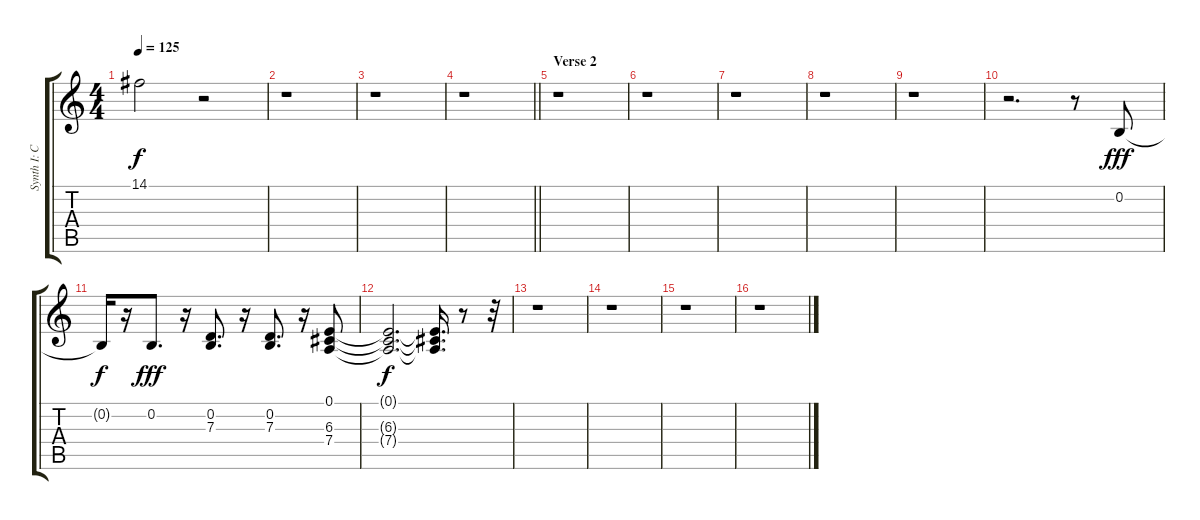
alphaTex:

\track ("Synth I: Christine McVie" "Synth I: C") {instrument stringensemble1}
\staff {score tabs}
\tuning (E4 B3 G3 D3 A2 E2) {hide}
\ts (4 4)
\tempo 125
\clef g2
\ks c
14.1{t}.2{dy f} r.2 |
r.1 |
r.1 |
\barLineRight lightlight
r.1 |
\section ("" "Verse 2")
r.1 |
r.1 |
r.1 |
r.1 |
r.1 |
r.2{d} r.8 0.2.8{dy fff volume 14 instrument blownbottle} |
0.2{t}.16{dy f} r.16 0.2.8{d dy fff} r.16 (0.2 7.3).8{d} r.16 (0.2 7.3).8{d} r.16 (0.1 6.3 7.4).8 |
(0.1{t} 6.3{t} 7.4{t}).2{d dy f} (0.1{t} 6.3{t} 7.4{t}).16{d} r.8 r.32 |
r.1 |
r.1 |
r.1 |
r.1
